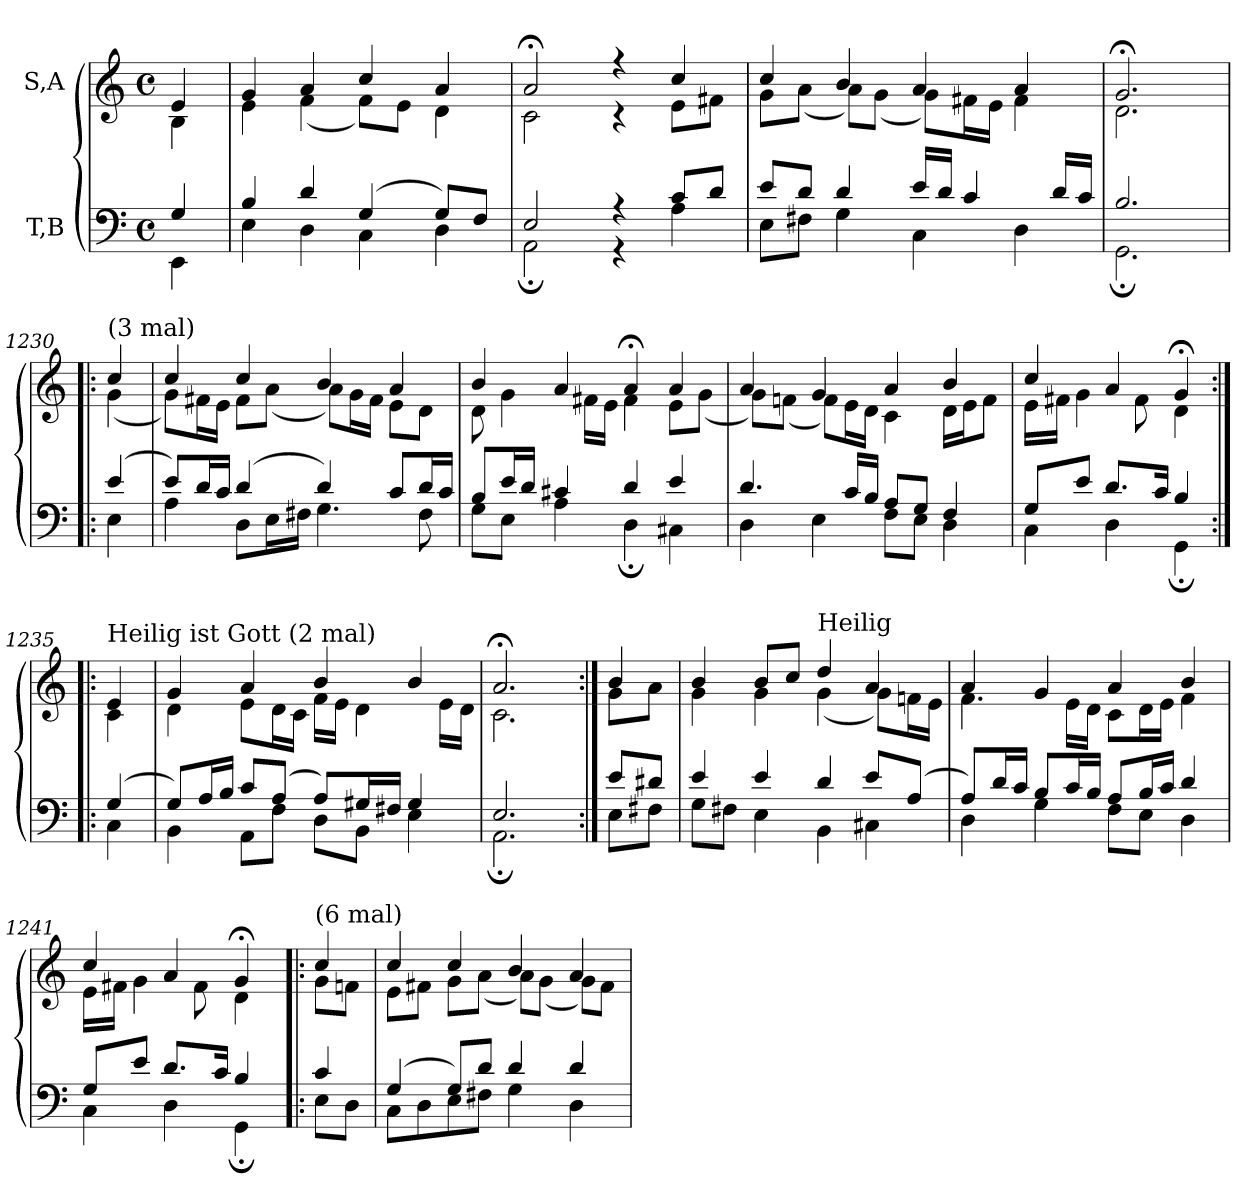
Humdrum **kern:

**kern	**kern
*part2	*part1
*staff2	*staff1
*I"T,B	*I"S,A
*clefF4	*clefG2
*k[]	*k[]
*M4/4	*M4/4
*met(c)	*met(c)
=	=
*^	*^
4G	4EE	4e	4B
=1	=1	=1	=1
4B	4E	4g	4e
4d	4D	4a	(<4f
(>4G	4C	4cc	8fL)
.	.	.	8eJ
8GL)	4D	4a	4d
8FJ	.	.	.
=2	=2	=2	=2
2E	2AA;	2a;<	2c
4r	4r	4r	4r
8cL	4A	4cc	8eL
8dJ	.	.	8f#XJ
=3	=3	=3	=3
8eL	8EL	4cc	8gL
8dJ	8F#XJ	.	(<8aJ
4d	4G	4b	8aL)
.	.	.	(<8gJ
16eLL	4C	4a	8gL)
16dJJ	.	.	.
4c	.	.	16f#XL
.	.	.	16eJJ
.	4D	4a	4f#
16dLL	.	.	.
16cJJ	.	.	.
=1229	=1229	=1229	=1229
2.B	2.GG;	2.g;<	2.d
=1230!|:	=1230!|:	=1230!|:	=1230!|:
!	!	!LO:TX:a:t=(3 mal)	!
(>4e	4E	4cc	(<4g
=6	=6	=6	=6
8eL)	4A	4cc	8gL)
16dL	.	.	16f#XL
16cJJ	.	.	16eJJ
(>4d	8DL	4cc	8f#L
.	16EL	.	(<8aJ
.	16F#XJJ	.	.
4d)	4.G	4b	8aL)
.	.	.	16gL
.	.	.	16f#JJ
8cL	.	4a	8eL
16dL	8F#	.	8dJ
16cJJ	.	.	.
=7	=7	=7	=7
8BL	8GL	4b	8d
16eL	8EJ	.	4g
16dJJ	.	.	.
4c#X	4A	4a	.
.	.	.	16f#XLL
.	.	.	16eJJ
4d	4D;	4a;<	4f#
4e	4C#X	4a	8eL
.	.	.	(<8gJ
=8	=8	=8	=8
4.d	4D	4a	8gL)
.	.	.	(<8fnJ
.	4E	4g	8fL)
16cLL	.	.	16eL
16BJJ	.	.	16dJJ
8AL	8FL	4a	4c
8GJ	8EJ	.	.
4F	4D	4b	16dLL
.	.	.	16eJ
.	.	.	8fJ
=1234	=1234	=1234	=1234
8GL	4C	4cc	16eLL
.	.	.	16f#XJJ
8eJ	.	.	4g
8.dL	4D	4a	.
.	.	.	8f#
16cJk	.	.	.
4B	4GG;	4g;<	4d
=1235:|!|:	=1235:|!|:	=1235:|!|:	=1235:|!|:
!	!	!LO:TX:a:t=Heilig ist Gott (2 mal)	!
(>4G	4C	4e	4c
=11	=11	=11	=11
8GL)	4BB	4g	4d
16AL	.	.	.
16BJJ	.	.	.
8cL	8AAL	4a	8eL
(>8AJ	8FJ	.	16dL
.	.	.	16cJJ
8AL)	8DL	4b	16fLL
.	.	.	16eJJ
16G#XL	8BBJ	.	4d
16F#XJJ	.	.	.
4G#	4E	4b	.
.	.	.	16eLL
.	.	.	16dJJ
=1237	=1237	=1237	=1237
2.E	2.AA;	2.a;<	2.c
=1238:|!	=1238:|!	=1238:|!	=1238:|!
8eL	8EL	4b	8gL
8d#XJ	8F#XJ	.	8aJ
=14	=14	=14	=14
4e	8GL	4b	4g
.	8F#XJ	.	.
4e	4E	8bL	4g
.	.	8ccJ	.
!	!	!LO:TX:a:t=Heilig	!
4d	4BB	4dd	(<4g
8eL	4C#X	4a	8gL)
(>8AJ	.	.	16fnL
.	.	.	16eJJ
=15	=15	=15	=15
8AL)	4D	4a	4.f
16dL	.	.	.
16cJJ	.	.	.
8BL	4G	4g	.
16cL	.	.	16eLL
16BJJ	.	.	16dJJ
8AL	8FL	4a	8cL
16BL	8EJ	.	16dL
16cJJ	.	.	16eJJ
4d	4D	4b	4f
=1241	=1241	=1241	=1241
8GL	4C	4cc	16eLL
.	.	.	16f#XJJ
8eJ	.	.	4g
8.dL	4D	4a	.
.	.	.	8f#
16cJk	.	.	.
4B	4GG;	4g;<	4d
=1242!|:	=1242!|:	=1242!|:	=1242!|:
!	!	!LO:TX:a:t=(6 mal)	!
4c	8EL	4cc	8gL
.	8DJ	.	8fnJ
=18	=18	=18	=18
(>4G	8CL	4cc	8eL
.	8D	.	8f#XJ
8GL)	8E	4cc	8gL
8dJ	8F#XJ	.	(<8aJ
4d	4G	4b	8aL)
.	.	.	(<8gJ
4d	4D	4a	8gL)
.	.	.	8f#J
*v	*v	*	*
*	*v	*v
=	=
*-	*-
